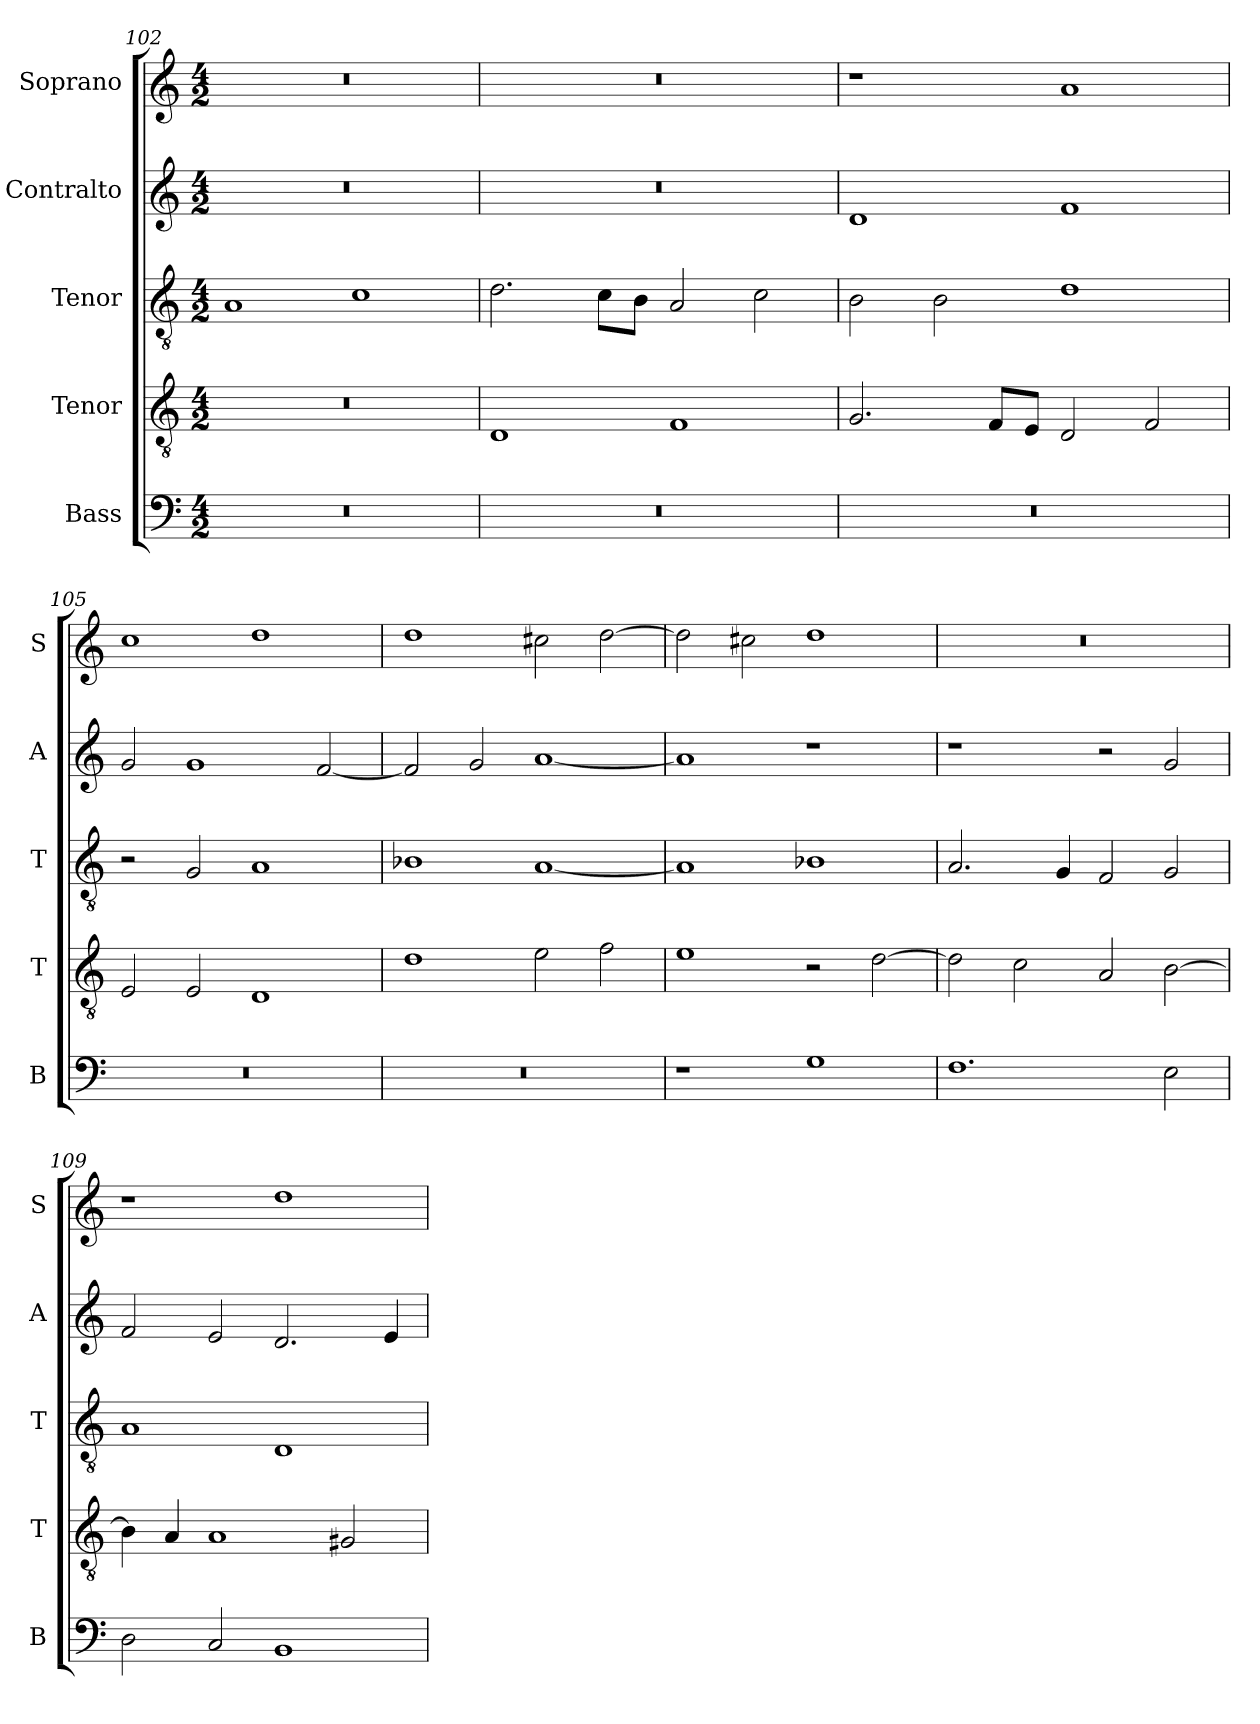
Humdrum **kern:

**kern	**kern	**kern	**kern	**kern
*part5	*part4	*part3	*part2	*part1
*staff5	*staff4	*staff3	*staff2	*staff1
*I"Bass	*I"Tenor	*I"Tenor	*I"Contralto	*I"Soprano
*I'B	*I'T	*I'T	*I'A	*I'S
*clefF4	*clefGv2	*clefGv2	*clefG2	*clefG2
*k[]	*k[]	*k[]	*k[]	*k[]
*D:dor	*D:dor	*D:dor	*D:dor	*D:dor
*M4/2	*M4/2	*M4/2	*M4/2	*M4/2
=102	=102	=102	=102	=102
0r	0r	1A	0r	0r
.	.	1c	.	.
=103	=103	=103	=103	=103
0r	1D	2.d	0r	0r
.	.	8c\L	.	.
.	.	8B\J	.	.
.	1F	2A	.	.
.	.	2c	.	.
=104	=104	=104	=104	=104
0r	2.G	2B	1d	1r
.	.	2B	.	.
.	8F/L	.	.	.
.	8E/J	.	.	.
.	2D	1d	1f	1a
.	2F	.	.	.
=105	=105	=105	=105	=105
0r	2E	2r	2g	1cc
.	2E	2G	1g	.
.	1D	1A	.	1dd
.	.	.	[2f	.
=106	=106	=106	=106	=106
0r	1d	1B-X	2f]	1dd
.	.	.	2g	.
.	2e	[1A	[1a	2cc#X
.	2f	.	.	[2dd
=107	=107	=107	=107	=107
1r	1e	1A]	1a]	2dd]
.	.	.	.	2cc#X
1G	2r	1B-X	1r	1dd
.	[2d	.	.	.
=108	=108	=108	=108	=108
1.F	2d]	2.A	1r	0r
.	2c	.	.	.
.	.	4G	.	.
.	2A	2F	2r	.
2E	[2B	2G	2g	.
=109	=109	=109	=109	=109
2D	4B]	1A	2f	1r
.	4A	.	.	.
2C	1A	.	2e	.
1BB	.	1D	2.d	1dd
.	2G#X	.	.	.
.	.	.	4e	.
=	=	=	=	=
*-	*-	*-	*-	*-
